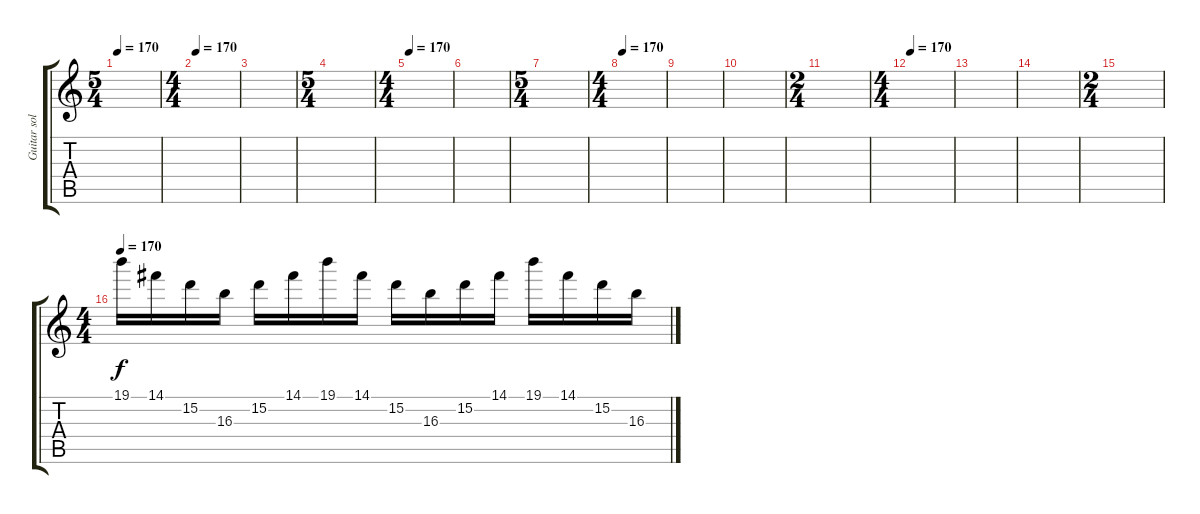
\track ("Guitar solo" "Guitar sol") {instrument distortionguitar}
\staff {score tabs}
\tuning (E4 B3 G3 D3 A2 E2) {hide}
\ts (5 4)
\tempo 170
\clef g2
\ks c
|
\ts (4 4)
\tempo 170
|
|
\ts (5 4)
|
\ts (4 4)
\tempo 170
|
|
\ts (5 4)
|
\ts (4 4)
\tempo 170
|
|
|
\ts (2 4)
|
\ts (4 4)
\tempo 170
|
|
|
\ts (2 4)
|
\ts (4 4)
\tempo 170
19.1.16 14.1.16 15.2.16 16.3.16 15.2.16 14.1.16 19.1.16 14.1.16 15.2.16 16.3.16 15.2.16 14.1.16 19.1.16 14.1.16 15.2.16 16.3.16
